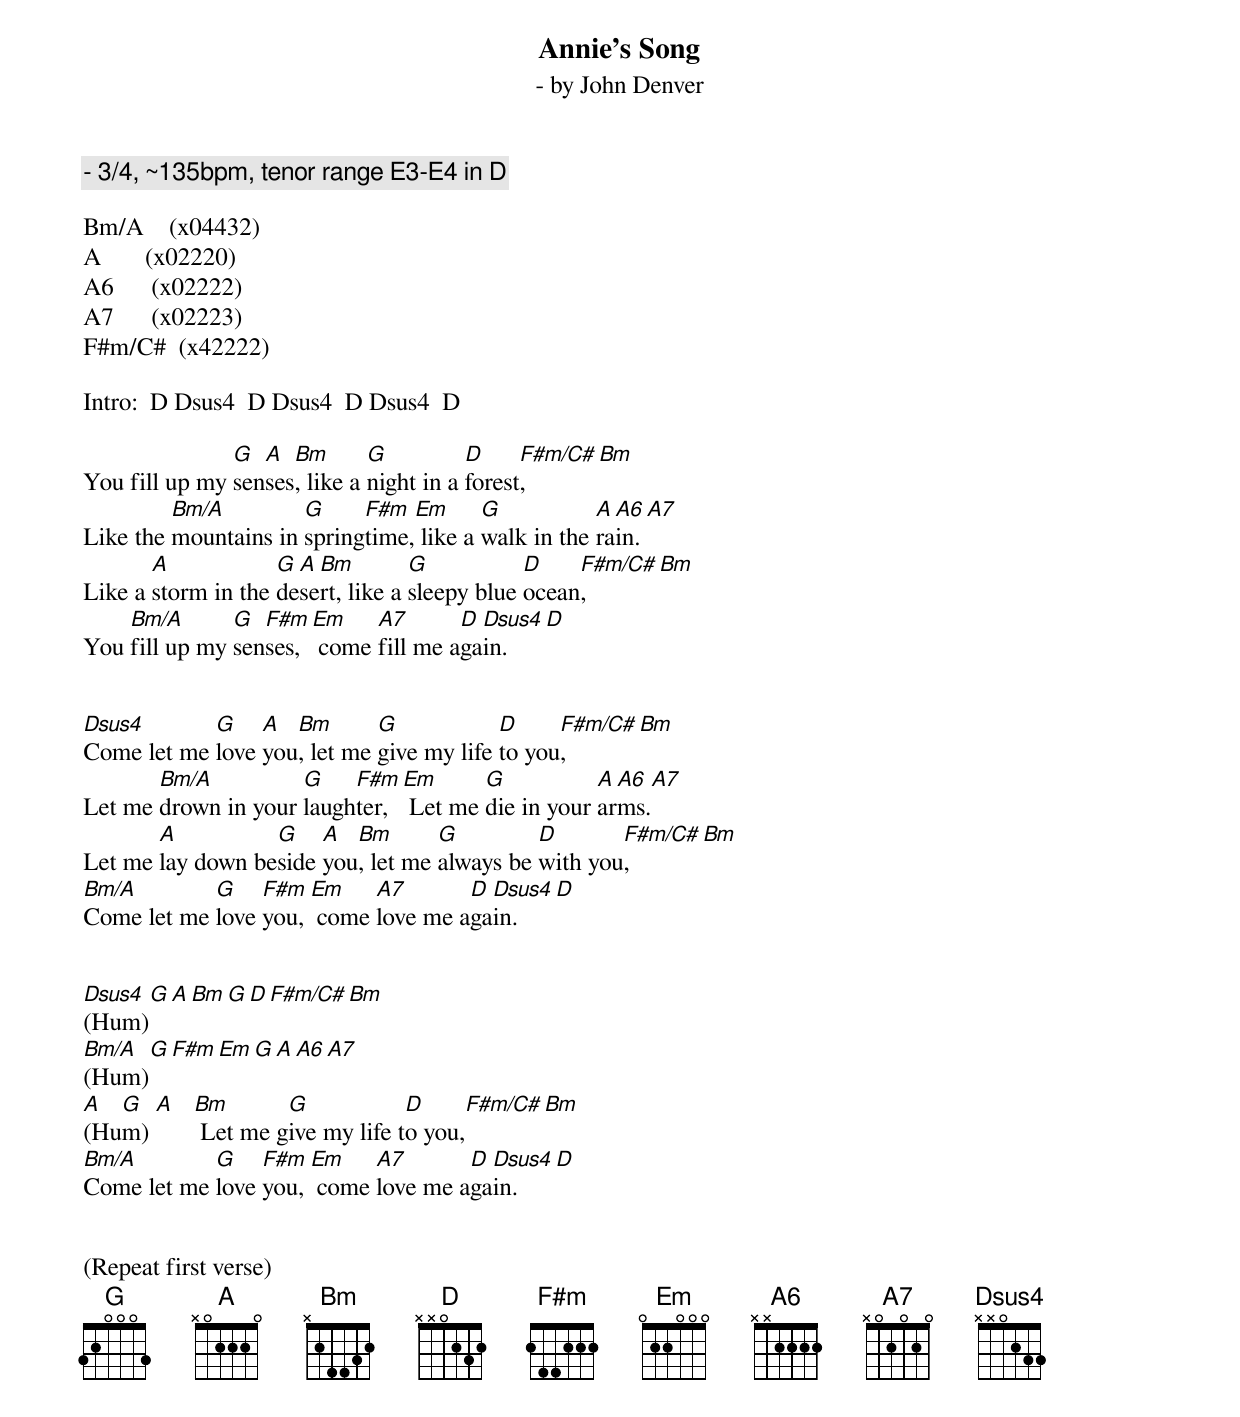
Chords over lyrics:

Annie's Song
 - by John Denver
 - 3/4, ~135bpm, tenor range E3-E4 in D

Bm/A    (x04432)
A       (x02220)
A6      (x02222)
A7      (x02223)
F#m/C#  (x42222)

Intro:  D Dsus4  D Dsus4  D Dsus4  D

               G  A  Bm       G          D     F#m/C#  Bm
You fill up my senses, like a night in a forest,
         Bm/A         G     F#m  Em      G           A A6 A7
Like the mountains in springtime, like a walk in the rain.
       A            G A Bm         G           D    F#m/C#  Bm
Like a storm in the desert, like a sleepy blue ocean,
    Bm/A       G  F#m  Em    A7       D Dsus4 D
You fill up my senses,  come fill me again.


Dsus4       G    A  Bm       G            D     F#m/C#  Bm
Come let me love you, let me give my life to you,
       Bm/A          G    F#m  Em      G           A A6 A7
Let me drown in your laughter,  Let me die in your arms.
       A          G    A  Bm       G         D       F#m/C#  Bm
Let me lay down beside you, let me always be with you,
Bm/A        G    F#m  Em    A7       D Dsus4 D
Come let me love you,  come love me again.


Dsus4  G  A  Bm  G  D  F#m/C#  Bm
(Hum)
Bm/A  G  F#m Em  G  A A6 A7
(Hum)
A  G  A  Bm       G            D     F#m/C#  Bm
(Hum)     Let me give my life to you,
Bm/A        G    F#m  Em    A7       D Dsus4 D
Come let me love you,  come love me again.


(Repeat first verse)
